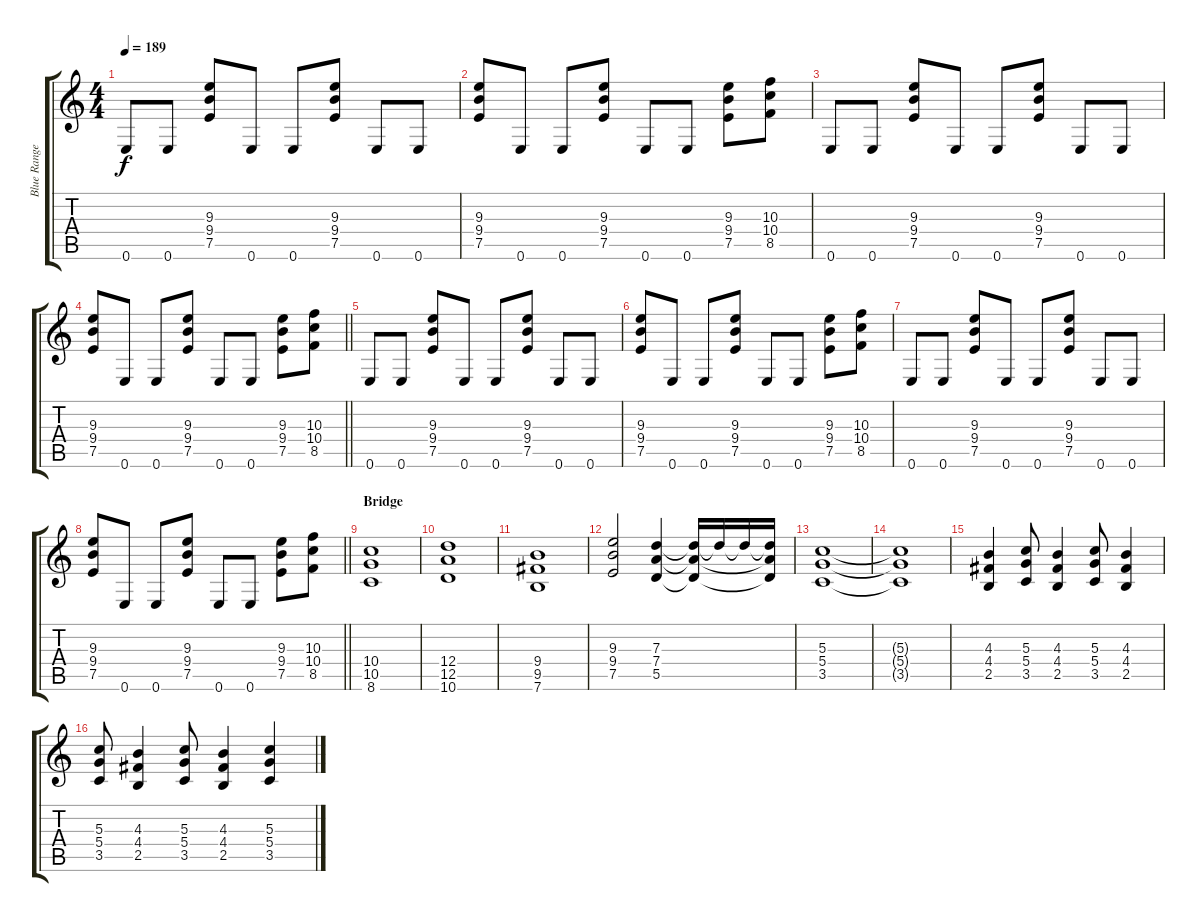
\track ("Blue Ranger (Guitar 2)" "Blue Range") {instrument distortionguitar}
\staff {score tabs}
\tuning (E4 B3 G3 D3 A2 E2) {hide}
\ts (4 4)
\tempo 189
\clef g2
\ks c
0.6.8{dy f} 0.6.8 (9.3 9.4 7.5).8 0.6.8 0.6.8 (9.3 9.4 7.5).8 0.6.8 0.6.8 |
(9.3 9.4 7.5).8 0.6.8 0.6.8 (9.3 9.4 7.5).8 0.6.8 0.6.8 (9.3 9.4 7.5).8 (10.3 10.4 8.5).8 |
0.6.8 0.6.8 (9.3 9.4 7.5).8 0.6.8 0.6.8 (9.3 9.4 7.5).8 0.6.8 0.6.8 |
\barLineRight lightlight
(9.3 9.4 7.5).8 0.6.8 0.6.8 (9.3 9.4 7.5).8 0.6.8 0.6.8 (9.3 9.4 7.5).8 (10.3 10.4 8.5).8 |
0.6.8 0.6.8 (9.3 9.4 7.5).8 0.6.8 0.6.8 (9.3 9.4 7.5).8 0.6.8 0.6.8 |
(9.3 9.4 7.5).8 0.6.8 0.6.8 (9.3 9.4 7.5).8 0.6.8 0.6.8 (9.3 9.4 7.5).8 (10.3 10.4 8.5).8 |
0.6.8 0.6.8 (9.3 9.4 7.5).8 0.6.8 0.6.8 (9.3 9.4 7.5).8 0.6.8 0.6.8 |
\barLineRight lightlight
(9.3 9.4 7.5).8 0.6.8 0.6.8 (9.3 9.4 7.5).8 0.6.8 0.6.8 (9.3 9.4 7.5).8 (10.3 10.4 8.5).8 |
\section ("" "Bridge")
(10.4 10.5 8.6).1 |
(12.4 12.5 10.6).1 |
(9.4 9.5 7.6).1 |
(9.3 9.4 7.5).2 (7.3 7.4 5.5).4 (7.3{t} 7.4{t} 5.5{t}).16 7.3{t}.16 7.3{t}.16 (7.3{t} 7.4{t} 5.5{t}).16 |
(5.3 5.4 3.5).1 |
(5.3{t} 5.4{t} 3.5{t}).1 |
(4.3 4.4 2.5).4 (5.3 5.4 3.5).8 (4.3 4.4 2.5).4 (5.3 5.4 3.5).8 (4.3 4.4 2.5).4 |
(5.3 5.4 3.5).8 (4.3 4.4 2.5).4 (5.3 5.4 3.5).8 (4.3 4.4 2.5).4 (5.3 5.4 3.5).4
